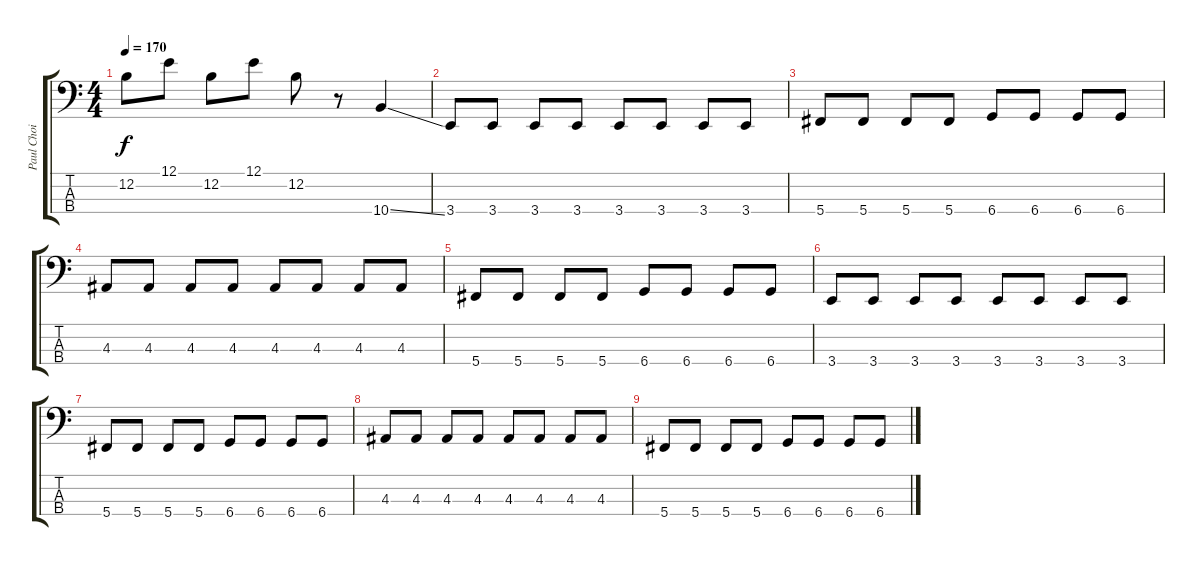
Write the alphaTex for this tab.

\track ("Paul Choi (Bass)" "Paul Choi ") {instrument electricbasspick}
\staff {score tabs}
\tuning (E2 B1 Gb1 Db1) {hide}
\ts (4 4)
\tempo 170
\clef f4
\ks c
12.2.8{dy f} 12.1.8 12.2.8 12.1.8 12.2.8 r.8 10.4{ss}.4 |
3.4.8 3.4.8 3.4.8 3.4.8 3.4.8 3.4.8 3.4.8 3.4.8 |
5.4.8 5.4.8 5.4.8 5.4.8 6.4.8 6.4.8 6.4.8 6.4.8 |
4.3.8 4.3.8 4.3.8 4.3.8 4.3.8 4.3.8 4.3.8 4.3.8 |
5.4.8 5.4.8 5.4.8 5.4.8 6.4.8 6.4.8 6.4.8 6.4.8 |
3.4.8 3.4.8 3.4.8 3.4.8 3.4.8 3.4.8 3.4.8 3.4.8 |
5.4.8 5.4.8 5.4.8 5.4.8 6.4.8 6.4.8 6.4.8 6.4.8 |
4.3.8 4.3.8 4.3.8 4.3.8 4.3.8 4.3.8 4.3.8 4.3.8 |
5.4.8 5.4.8 5.4.8 5.4.8 6.4.8 6.4.8 6.4.8 6.4.8
